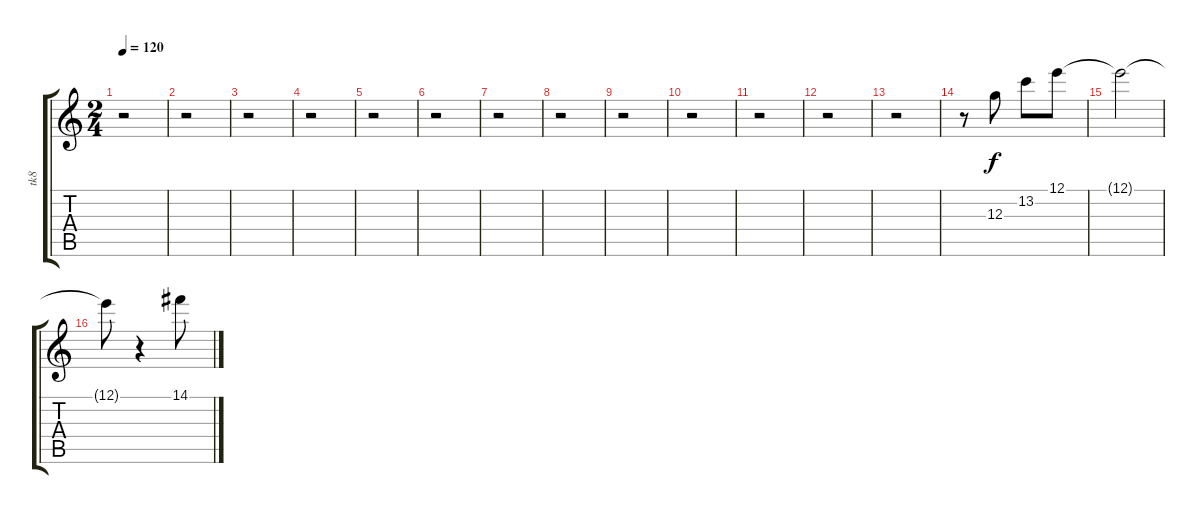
\track ("tk8" "tk8") {instrument electricguitarclean}
\staff {score tabs}
\tuning (E4 B3 G3 D3 A2 E2) {hide}
\ts (2 4)
\tempo 120
\clef g2
\ks c
r.2{dy f} |
r.2 |
r.2 |
r.2 |
r.2 |
r.2 |
r.2 |
r.2 |
r.2 |
r.2 |
r.2 |
r.2 |
r.2 |
r.8 12.3.8 13.2.8 12.1.8 |
12.1{t}.2 |
12.1{t}.8 r.4 14.1.8
